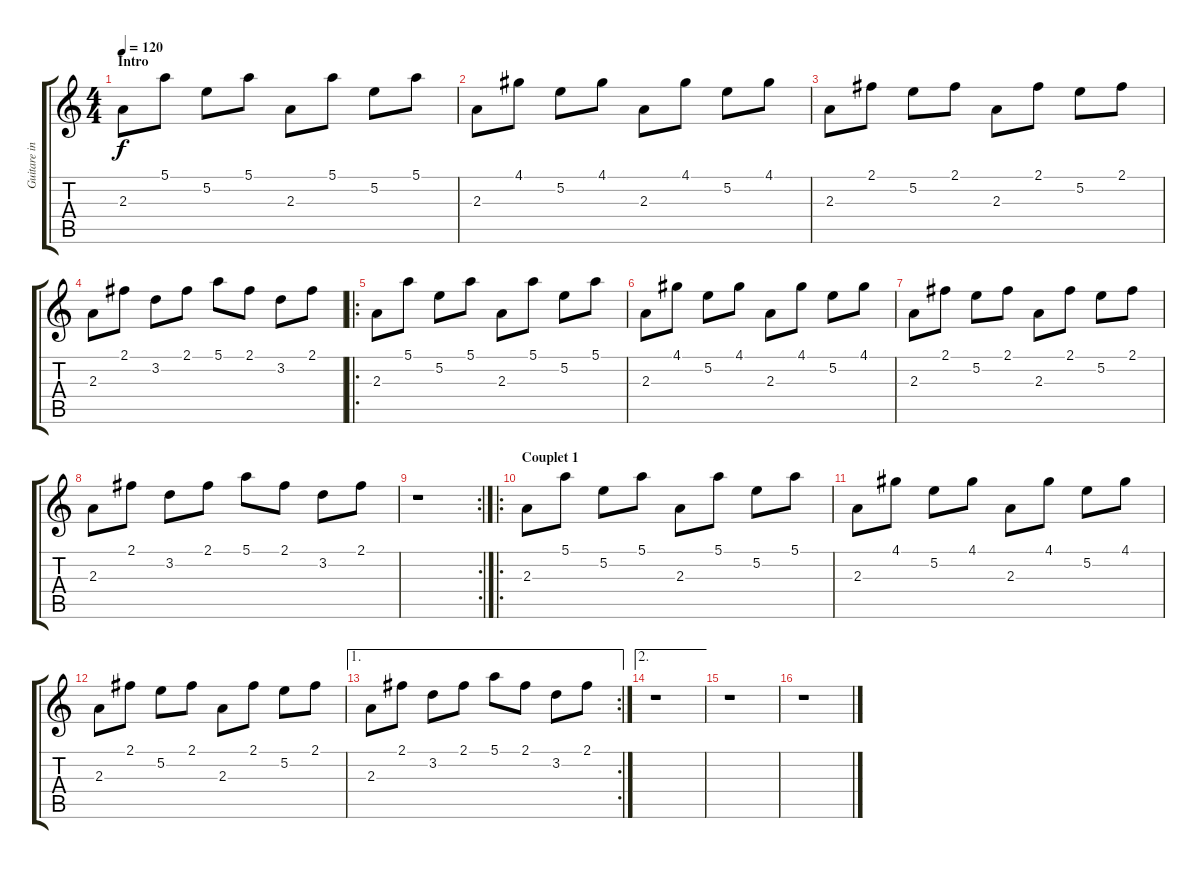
\track ("Guitare intro" "Guitare in") {instrument electricguitarjazz}
\staff {score tabs}
\tuning (E4 B3 G3 D3 A2 E2) {hide}
\ts (4 4)
\section ("" "Intro")
\tempo 120
\clef g2
\ks c
2.3.8{dy f instrument electricguitarjazz} 5.1.8 5.2.8 5.1.8 2.3.8 5.1.8 5.2.8 5.1.8 |
2.3.8 4.1.8 5.2.8 4.1.8 2.3.8 4.1.8 5.2.8 4.1.8 |
2.3.8 2.1.8 5.2.8 2.1.8 2.3.8 2.1.8 5.2.8 2.1.8 |
2.3.8 2.1.8 3.2.8 2.1.8 5.1.8 2.1.8 3.2.8 2.1.8 |
\ro
2.3.8 5.1.8 5.2.8 5.1.8 2.3.8 5.1.8 5.2.8 5.1.8 |
2.3.8 4.1.8 5.2.8 4.1.8 2.3.8 4.1.8 5.2.8 4.1.8 |
2.3.8 2.1.8 5.2.8 2.1.8 2.3.8 2.1.8 5.2.8 2.1.8 |
2.3.8 2.1.8 3.2.8 2.1.8 5.1.8 2.1.8 3.2.8 2.1.8 |
\rc 2
r.1 |
\ro
\section ("" "Couplet 1")
2.3.8 5.1.8 5.2.8 5.1.8 2.3.8 5.1.8 5.2.8 5.1.8 |
2.3.8 4.1.8 5.2.8 4.1.8 2.3.8 4.1.8 5.2.8 4.1.8 |
2.3.8 2.1.8 5.2.8 2.1.8 2.3.8 2.1.8 5.2.8 2.1.8 |
\ae 1
\rc 2
2.3.8 2.1.8 3.2.8 2.1.8 5.1.8 2.1.8 3.2.8 2.1.8 |
\ae 2
r.1 |
r.1 |
r.1
